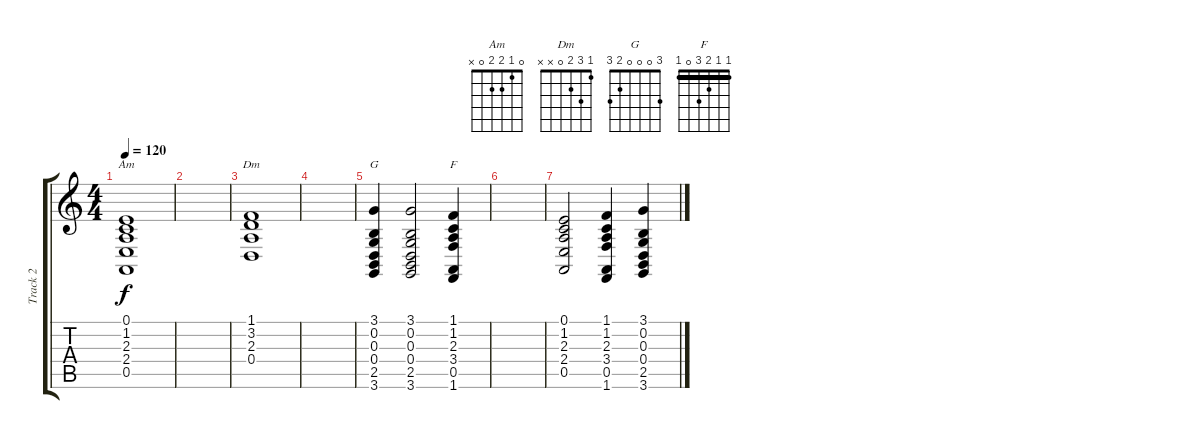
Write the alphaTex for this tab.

\track ("Track 2" "Track 2") {instrument pad1newage}
\staff {score tabs}
\tuning (E4 B3 G3 D3 A2 E2) {hide}
\chord ("Am" 0 1 2 2 0 x)
\chord ("Dm" 1 3 2 0 x x)
\chord ("G" 3 0 0 0 2 3)
\chord ("F" 1 1 2 3 0 1) {barre 1}
\ts (4 4)
\tempo 120
\clef g2
\ks c
(0.1 1.2 2.3 2.4 0.5).1{ch "Am" dy f} |
|
(1.1 3.2 2.3 0.4).1{ch "Dm"} |
|
(3.1 0.2 0.3 0.4 2.5 3.6).4{ch "G"} (3.1 0.2 0.3 0.4 2.5 3.6).2 (1.1 1.2 2.3 3.4 0.5 1.6).4{ch "F"} |
|
(0.1 1.2 2.3 2.4 0.5).2 (1.1 1.2 2.3 3.4 0.5 1.6).4 (3.1 0.2 0.3 0.4 2.5 3.6).4
